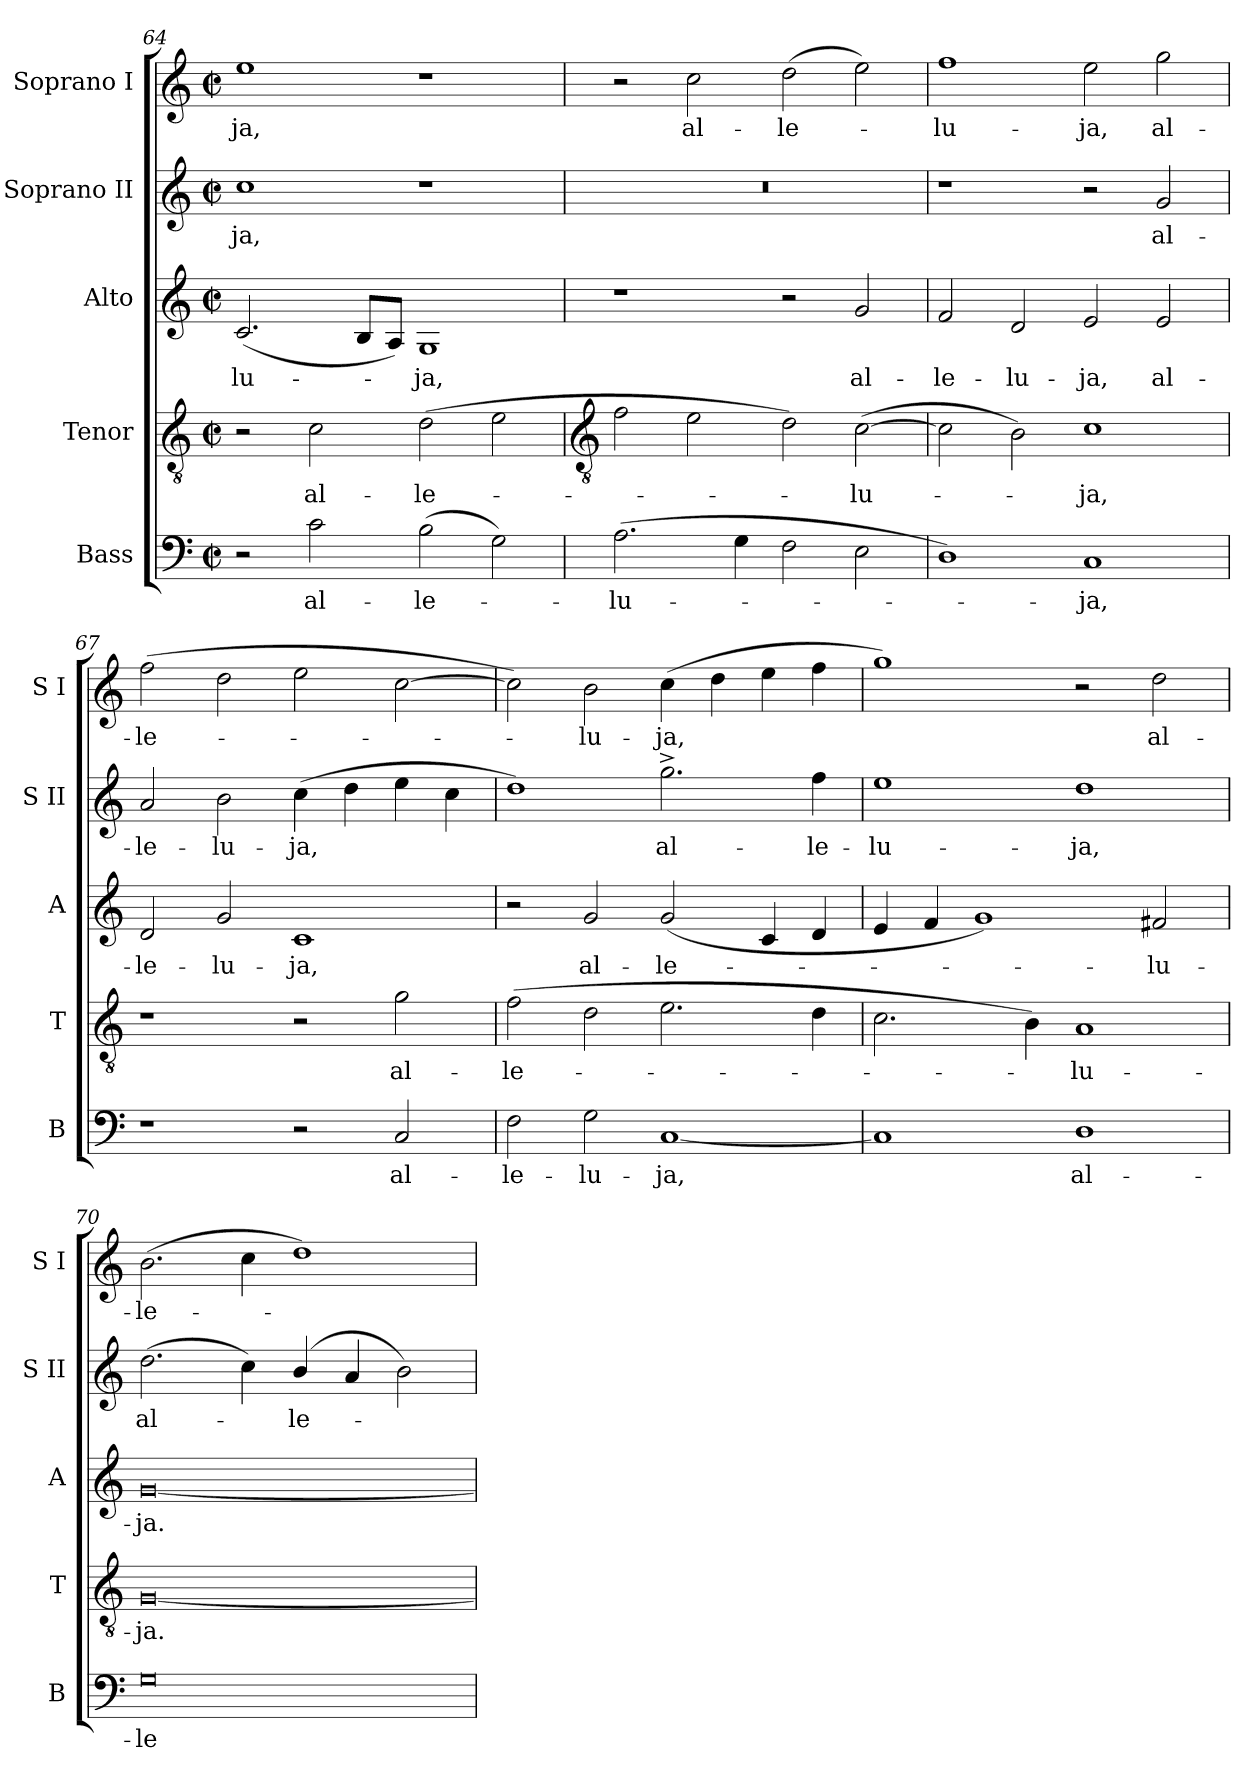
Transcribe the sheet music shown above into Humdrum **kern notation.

**kern	**text	**kern	**text	**kern	**text	**kern	**text	**kern	**text
*part5	*part5	*part4	*part4	*part3	*part3	*part2	*part2	*part1	*part1
*staff5	*staff5	*staff4	*staff4	*staff3	*staff3	*staff2	*staff2	*staff1	*staff1
*I"Bass	*	*I"Tenor	*	*I"Alto	*	*I"Soprano II	*	*I"Soprano I	*
*I'B	*	*I'T	*	*I'A	*	*I'S II	*	*I'S I	*
*clefF4	*	*clefGv2	*	*clefG2	*	*clefG2	*	*clefG2	*
*k[]	*	*k[]	*	*k[]	*	*k[]	*	*k[]	*
*C:	*	*C:	*	*C:	*	*C:	*	*C:	*
*M4/2	*	*M4/2	*	*M4/2	*	*M4/2	*	*M4/2	*
*met(c|)	*	*met(c|)	*	*met(c|)	*	*met(c|)	*	*met(c|)	*
=64	=64	=64	=64	=64	=64	=64	=64	=64	=64
!	!	!	!	!	!LO:LY:b	!	!LO:LY:b	!	!LO:LY:b
2r	.	2r	.	(<2.c	lu-	1cc	-ja,	1ee	-ja,
!	!LO:LY:b	!	!LO:LY:b	!	!	!	!	!	!
2c	al-	2c	al-	.	.	.	.	.	.
.	.	.	.	8BL	.	.	.	.	.
.	.	.	.	8AJ)	.	.	.	.	.
!	!LO:LY:b	!	!LO:LY:b	!	!LO:LY:b	!	!	!	!
(>2B	-le-	(>2d	-le-	1G	ja,	1r	.	1r	.
2G)	.	2e	.	.	.	.	.	.	.
!!LO:LB:g=z
=65	=65	=65	=65	=65	=65	=65	=65	=65	=65
*	*	*clefGv2	*	*	*	*	*	*	*
!	!LO:LY:b	!	!	!	!	!	!	!	!
(>2.A	lu-	2f	.	1r	.	0r	.	2r	.
!	!	!	!	!	!	!	!	!	!LO:LY:b
.	.	2e	.	.	.	.	.	2cc	al-
4G	.	.	.	.	.	.	.	.	.
!	!	!	!	!	!	!	!	!	!LO:LY:b
2F	.	2d)	.	2r	.	.	.	(>2dd	-le-
!	!	!	!LO:LY:b	!	!LO:LY:b	!	!	!	!
2E	.	(>[2c	lu-	2g	al-	.	.	2ee)	.
=66	=66	=66	=66	=66	=66	=66	=66	=66	=66
!	!	!	!	!	!LO:LY:b	!	!	!	!LO:LY:b
1D)	.	2c]	.	2f	-le-	1r	.	1ff	lu-
!	!	!	!	!	!LO:LY:b	!	!	!	!
.	.	2B)	.	2d	-lu-	.	.	.	.
!	!LO:LY:b	!	!LO:LY:b	!	!LO:LY:b	!	!	!	!LO:LY:b
1C	ja,	1c	ja,	2e	-ja,	2r	.	2ee	-ja,
!	!	!	!	!	!LO:LY:b	!	!LO:LY:b	!	!LO:LY:b
.	.	.	.	2e	al-	2g	al-	2gg	al-
=67	=67	=67	=67	=67	=67	=67	=67	=67	=67
!	!	!	!	!	!LO:LY:b	!	!LO:LY:b	!	!LO:LY:b
1r	.	1r	.	2d	-le-	2a	-le-	(>2ff	-le-
!	!	!	!	!	!LO:LY:b	!	!LO:LY:b	!	!
.	.	.	.	2g	-lu-	2b	-lu-	2dd	.
!	!	!	!	!	!LO:LY:b	!	!LO:LY:b	!	!
2r	.	2r	.	1c	-ja,	(>4cc	-ja,	2ee	.
.	.	.	.	.	.	4dd	.	.	.
!	!LO:LY:b	!	!LO:LY:b	!	!	!	!	!	!
2C	al-	2g	al-	.	.	4ee	.	[2cc	.
.	.	.	.	.	.	4cc	.	.	.
=68	=68	=68	=68	=68	=68	=68	=68	=68	=68
!	!LO:LY:b	!	!LO:LY:b	!	!	!	!	!	!
2F	-le-	(>2f	-le-	2r	.	1dd)	.	2cc])	.
!	!LO:LY:b	!	!	!	!LO:LY:b	!	!	!	!LO:LY:b
2G	-lu-	2d	.	2g	al-	.	.	2b	lu-
!	!LO:LY:b	!	!	!	!LO:LY:b	!	!LO:LY:b	!	!LO:LY:b
[1C	-ja,	2.e	.	(<2g	-le-	2.gg^	al-	(>4cc	-ja,
.	.	.	.	.	.	.	.	4dd	.
.	.	.	.	4c	.	.	.	4ee	.
!	!	!	!	!	!	!	!LO:LY:b	!	!
.	.	4d	.	4d	.	4ff	-le-	4ff	.
=69	=69	=69	=69	=69	=69	=69	=69	=69	=69
!	!	!	!	!	!	!	!LO:LY:b	!	!
1C]	.	2.c	.	4e	.	1ee	-lu-	1gg)	.
.	.	.	.	4f	.	.	.	.	.
.	.	.	.	1g)	.	.	.	.	.
.	.	4B)	.	.	.	.	.	.	.
!	!LO:LY:b	!	!LO:LY:b	!	!	!	!LO:LY:b	!	!
1D	al-	1A	lu-	.	.	1dd	-ja,	2r	.
!	!	!	!	!	!LO:LY:b	!	!	!	!LO:LY:b
.	.	.	.	2f#X	lu-	.	.	2dd	al-
=70	=70	=70	=70	=70	=70	=70	=70	=70	=70
!	!LO:LY:b	!	!LO:LY:b	!	!LO:LY:b	!	!LO:LY:b	!	!LO:LY:b
0G	-le--	[0G	-ja.	[0g	-ja.	(>2.dd	al-	(>2.b	-le-
.	.	.	.	.	.	4cc)	.	4cc	.
!	!	!	!	!	!	!	!LO:LY:b	!	!
.	.	.	.	.	.	(<4b/	le-	1dd)	.
.	.	.	.	.	.	4a	.	.	.
.	.	.	.	.	.	2b)	.	.	.
=	=	=	=	=	=	=	=	=	=
*-	*-	*-	*-	*-	*-	*-	*-	*-	*-
